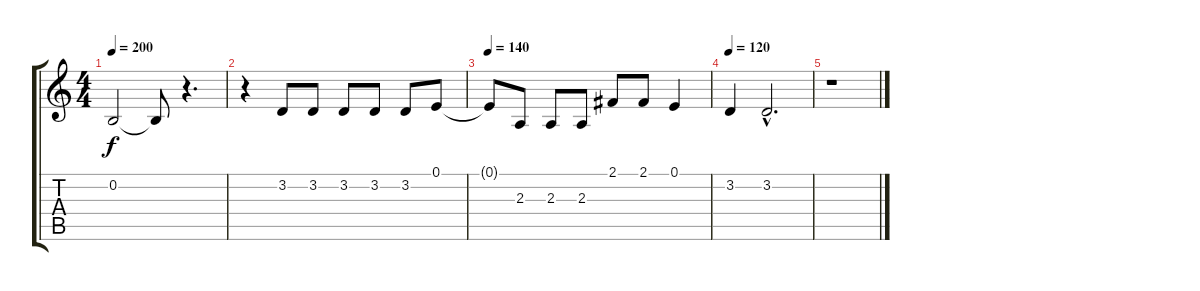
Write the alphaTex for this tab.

\track "" {instrument honkytonkpiano}
\staff {score tabs}
\tuning (E4 B3 G3 D3 A2 E2) {hide}
\ts (4 4)
\tempo 200
\clef g2
\ks c
0.2{t}.2{dy f} 0.2{t}.8 r.4{d} |
r.4 3.2.8 3.2.8 3.2.8 3.2.8 3.2.8 0.1.8 |
\tempo 140
0.1{t}.8 2.3.8 2.3.8 2.3.8 2.1.8 2.1.8 0.1.4 |
\tempo 120
3.2.4 3.2{hac}.2{d} |
r.1
